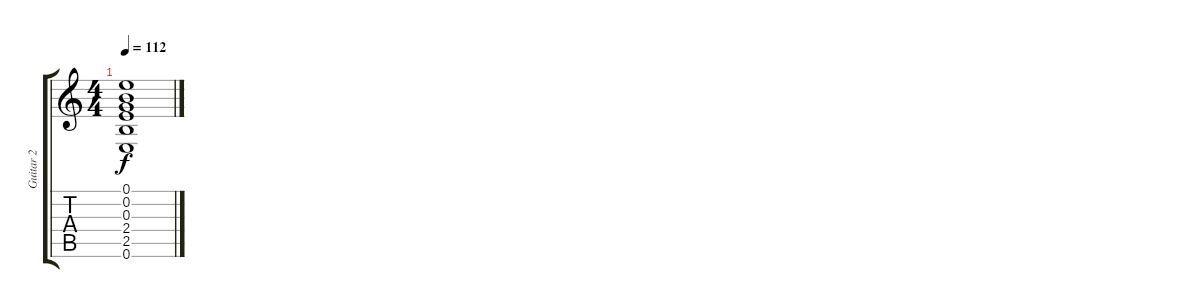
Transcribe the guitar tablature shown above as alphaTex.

\track ("Guitar 2" "Guitar 2") {instrument acousticguitarsteel}
\staff {score tabs}
\tuning (E4 B3 G3 D3 A2 E2) {hide}
\ts (4 4)
\tempo 112
\clef g2
\ks c
(0.1{t} 0.2{t} 0.3{t} 2.4{t} 2.5{t} 0.6{t}).1{dy f}
